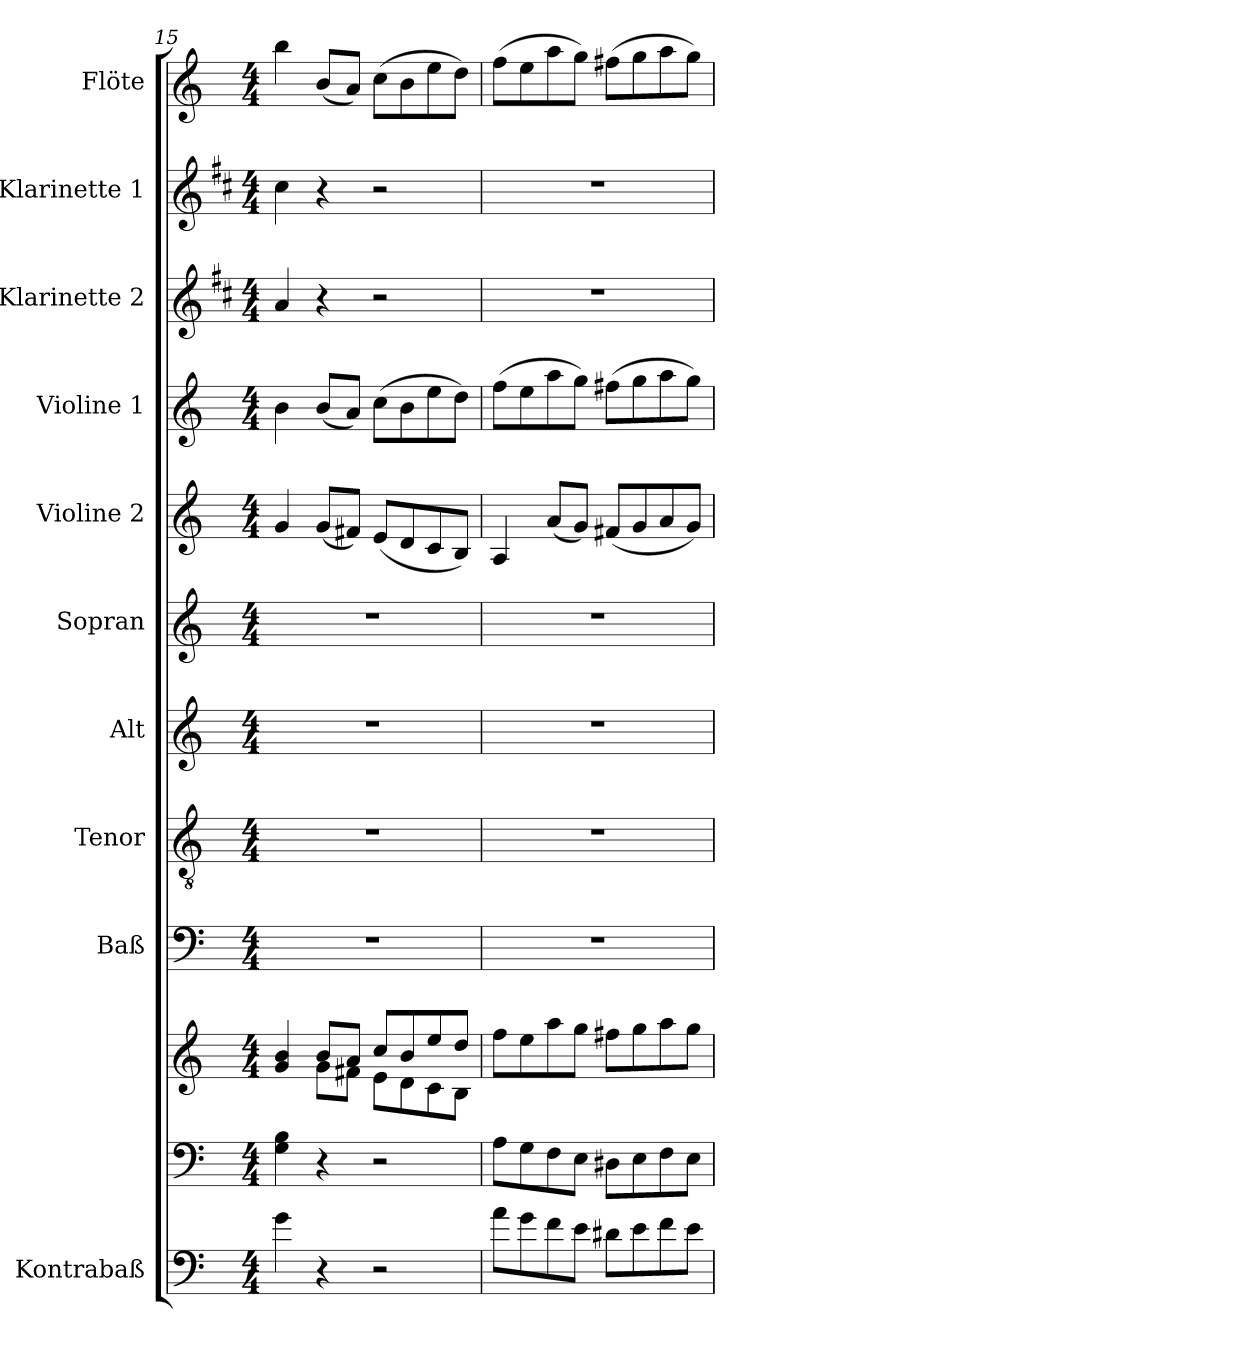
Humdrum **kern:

**kern	**kern	**kern	**kern	**kern	**kern	**kern	**kern	**kern	**kern	**kern	**kern
*part11	*part10	*part10	*part9	*part8	*part7	*part6	*part5	*part4	*part3	*part2	*part1
*staff12	*staff11	*staff10	*staff9	*staff8	*staff7	*staff6	*staff5	*staff4	*staff3	*staff2	*staff1
*I"Kontrabaß	*	*	*I"Baß	*I"Tenor	*I"Alt	*I"Sopran	*I"Violine 2	*I"Violine 1	*I"Klarinette 2	*I"Klarinette 1	*I"Flöte
*	*	*	*	*	*	*	*I'Vln	*I'Vln	*	*	*I'Fl
*clefF4	*clefF4	*clefG2	*clefF4	*clefGv2	*clefG2	*clefG2	*clefG2	*clefG2	*clefG2	*clefG2	*clefG2
*ITrd7c12	*	*	*	*	*	*	*	*	*ITrd1c2	*ITrd1c2	*
*k[]	*k[]	*k[]	*k[]	*k[]	*k[]	*k[]	*k[]	*k[]	*k[]	*k[]	*k[]
*C:	*C:	*C:	*C:	*C:	*C:	*C:	*C:	*C:	*C:	*C:	*C:
*M4/4	*M4/4	*M4/4	*M4/4	*M4/4	*M4/4	*M4/4	*M4/4	*M4/4	*M4/4	*M4/4	*M4/4
=15	=15	=15	=15	=15	=15	=15	=15	=15	=15	=15	=15
*	*	*^	*	*	*	*	*	*	*	*	*
4G\	4G\ 4B\	4g/ 4b/	4ryy	1r	1r	1r	1r	4g/	4b\	4g/	4b\	4bb\
4r	4r	8b/L	8g\L	.	.	.	.	(<8g/L	(<8b/L	4r	4r	(<8b/L
.	.	8a/J	8f#X\J	.	.	.	.	8f#X/J)	8a/J)	.	.	8a/J)
2r	2r	8cc/L	8e\L	.	.	.	.	(<8e/L	(>8cc\L	2r	2r	(>8cc\L
.	.	8b/	8d\	.	.	.	.	8d/	8b\	.	.	8b\
.	.	8ee/	8c\	.	.	.	.	8c/	8ee\	.	.	8ee\
.	.	8dd/J	8B\J	.	.	.	.	8B/J)	8dd\J)	.	.	8dd\J)
*	*	*v	*v	*	*	*	*	*	*	*	*	*
=16	=16	=16	=16	=16	=16	=16	=16	=16	=16	=16	=16
8A\L	8A\L	8ff\L	1r	1r	1r	1r	4A/	(>8ff\L	1r	1r	(>8ff\L
8G\	8G\	8ee\	.	.	.	.	.	8ee\	.	.	8ee\
8F\	8F\	8aa\	.	.	.	.	(<8a/L	8aa\	.	.	8aa\
8E\J	8E\J	8gg\J	.	.	.	.	8g/J)	8gg\J)	.	.	8gg\J)
8D#X\L	8D#X\L	8ff#X\L	.	.	.	.	(<8f#X/L	(>8ff#X\L	.	.	(>8ff#X\L
8E\	8E\	8gg\	.	.	.	.	8g/	8gg\	.	.	8gg\
8F\	8F\	8aa\	.	.	.	.	8a/	8aa\	.	.	8aa\
8E\J	8E\J	8gg\J	.	.	.	.	8g/J)	8gg\J)	.	.	8gg\J)
=	=	=	=	=	=	=	=	=	=	=	=
*-	*-	*-	*-	*-	*-	*-	*-	*-	*-	*-	*-
